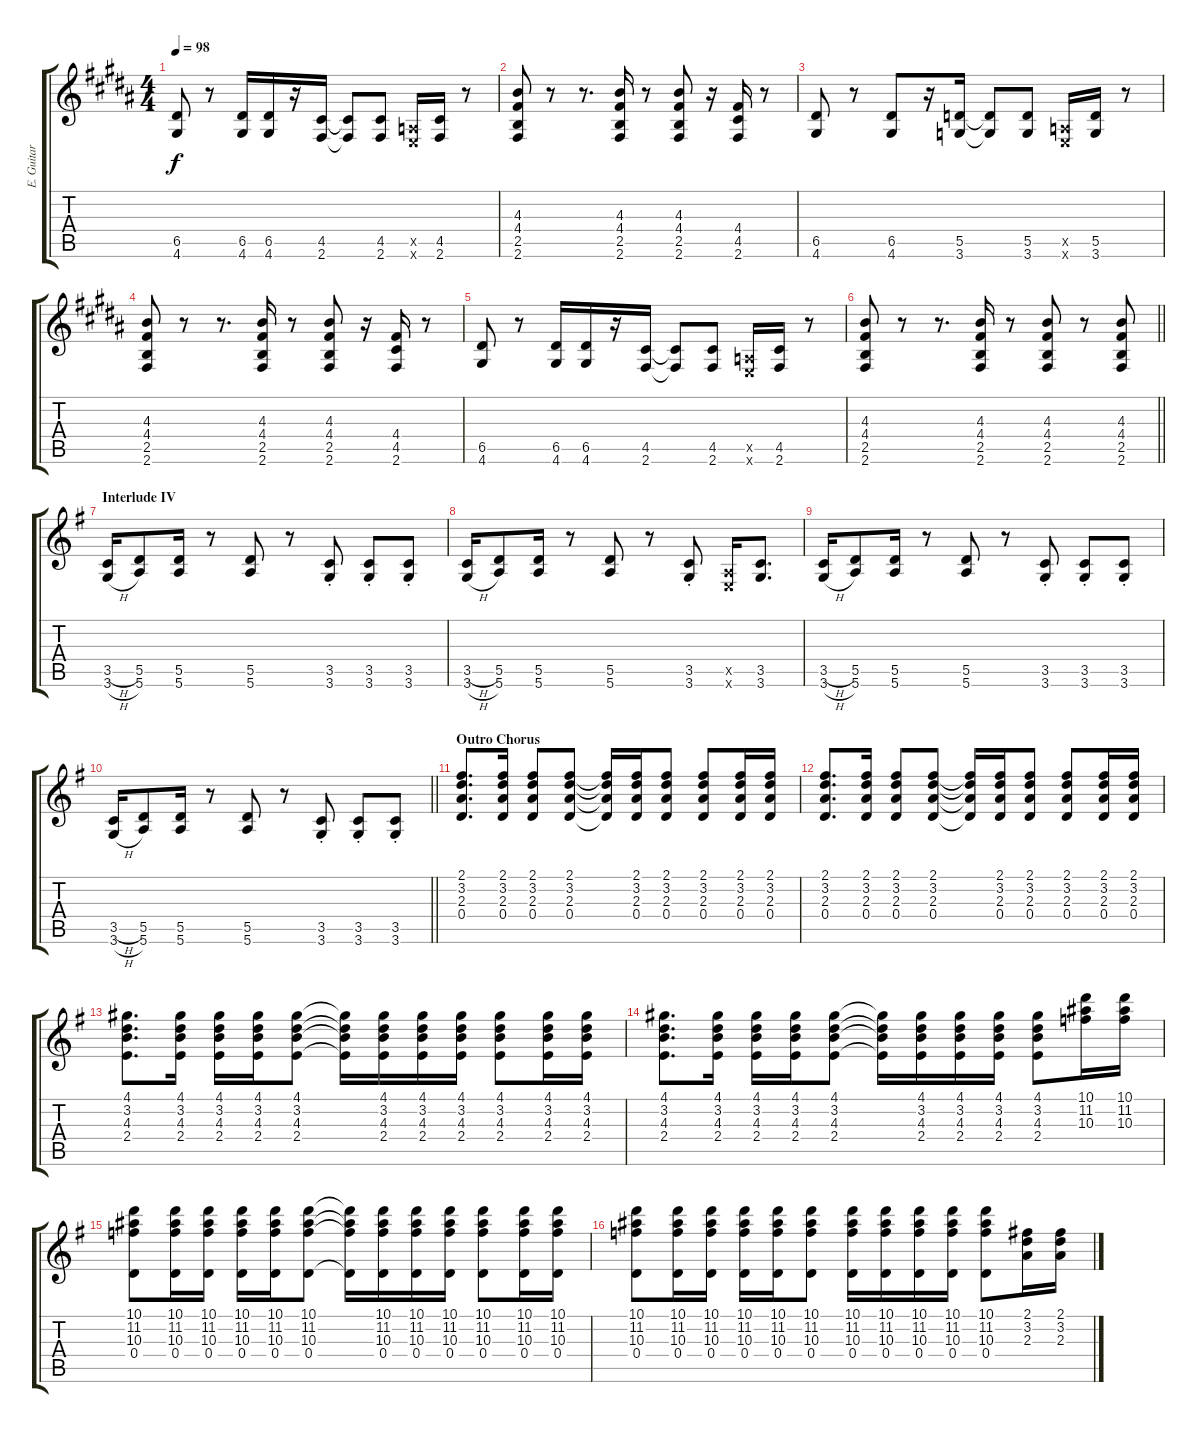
\track ("E. Guitar II" "E. Guitar ") {instrument overdrivenguitar}
\staff {score tabs}
\tuning (E4 B3 G3 D3 A2 E2) {hide}
\ts (4 4)
\tempo 98
\clef g2
\ks b
(6.5 4.6).8{dy f} r.8 (6.5 4.6).16 (6.5 4.6).16 r.16 (4.5 2.6).16 (4.5{t} 2.6{t}).8 (4.5 2.6).8 (0.5{x} 0.6{x}).16 (4.5 2.6).16 r.8 |
(4.3 4.4 2.5 2.6).8 r.8 r.8{d} (4.3 4.4 2.5 2.6).16 r.8 (4.3 4.4 2.5 2.6).8 r.16 (4.4 4.5 2.6).16 r.8 |
(6.5 4.6).8 r.8 (6.5 4.6).8 r.16 (5.5 3.6).16 (5.5{t} 3.6{t}).8 (5.5 3.6).8 (0.5{x} 0.6{x}).16 (5.5 3.6).16 r.8 |
(4.3 4.4 2.5 2.6).8 r.8 r.8{d} (4.3 4.4 2.5 2.6).16 r.8 (4.3 4.4 2.5 2.6).8 r.16 (4.4 4.5 2.6).16 r.8 |
(6.5 4.6).8 r.8 (6.5 4.6).16 (6.5 4.6).16 r.16 (4.5 2.6).16 (4.5{t} 2.6{t}).8 (4.5 2.6).8 (0.5{x} 0.6{x}).16 (4.5 2.6).16 r.8 |
\barLineRight lightlight
(4.3 4.4 2.5 2.6).8 r.8 r.8{d} (4.3 4.4 2.5 2.6).16 r.8 (4.3 4.4 2.5 2.6).8 r.8 (4.3 4.4 2.5 2.6).8 |
\section ("" "Interlude IV")
\ks g
(3.5{h} 3.6{h}).16 (5.5 5.6).8 (5.5 5.6).16 r.8 (5.5 5.6).8 r.8 (3.5{st} 3.6{st}).8 (3.5{st} 3.6{st}).8 (3.5{st} 3.6{st}).8 |
(3.5{h} 3.6{h}).16 (5.5 5.6).8 (5.5 5.6).16 r.8 (5.5 5.6).8 r.8 (3.5{st} 3.6{st}).8 (0.5{x} 0.6{x}).16 (3.5 3.6).8{d} |
(3.5{h} 3.6{h}).16 (5.5 5.6).8 (5.5 5.6).16 r.8 (5.5 5.6).8 r.8 (3.5{st} 3.6{st}).8 (3.5{st} 3.6{st}).8 (3.5{st} 3.6{st}).8 |
\barLineRight lightlight
(3.5{h} 3.6{h}).16 (5.5 5.6).8 (5.5 5.6).16 r.8 (5.5 5.6).8 r.8 (3.5{st} 3.6{st}).8 (3.5{st} 3.6{st}).8 (3.5{st} 3.6{st}).8 |
\section ("" "Outro Chorus")
(2.1 3.2 2.3 0.4).8{d} (2.1 3.2 2.3 0.4).16 (2.1 3.2 2.3 0.4).8 (2.1 3.2 2.3 0.4).8 (2.1{t} 3.2{t} 2.3{t} 0.4{t}).16 (2.1 3.2 2.3 0.4).16 (2.1 3.2 2.3 0.4).8 (2.1 3.2 2.3 0.4).8 (2.1 3.2 2.3 0.4).16 (2.1 3.2 2.3 0.4).16 |
(2.1 3.2 2.3 0.4).8{d} (2.1 3.2 2.3 0.4).16 (2.1 3.2 2.3 0.4).8 (2.1 3.2 2.3 0.4).8 (2.1{t} 3.2{t} 2.3{t} 0.4{t}).16 (2.1 3.2 2.3 0.4).16 (2.1 3.2 2.3 0.4).8 (2.1 3.2 2.3 0.4).8 (2.1 3.2 2.3 0.4).16 (2.1 3.2 2.3 0.4).16 |
(4.1 3.2 4.3 2.4).8{d} (4.1 3.2 4.3 2.4).16 (4.1 3.2 4.3 2.4).16 (4.1 3.2 4.3 2.4).16 (4.1 3.2 4.3 2.4).8 (4.1{t} 3.2{t} 4.3{t} 2.4{t}).16 (4.1 3.2 4.3 2.4).16 (4.1 3.2 4.3 2.4).16 (4.1 3.2 4.3 2.4).16 (4.1 3.2 4.3 2.4).8 (4.1 3.2 4.3 2.4).16 (4.1 3.2 4.3 2.4).16 |
(4.1 3.2 4.3 2.4).8{d} (4.1 3.2 4.3 2.4).16 (4.1 3.2 4.3 2.4).16 (4.1 3.2 4.3 2.4).16 (4.1 3.2 4.3 2.4).8 (4.1{t} 3.2{t} 4.3{t} 2.4{t}).16 (4.1 3.2 4.3 2.4).16 (4.1 3.2 4.3 2.4).16 (4.1 3.2 4.3 2.4).16 (4.1 3.2 4.3 2.4).8 (10.1 11.2 10.3).16 (10.1 11.2 10.3).16 |
(10.1 11.2 10.3 0.4).8 (10.1 11.2 10.3 0.4).16 (10.1 11.2 10.3 0.4).16 (10.1 11.2 10.3 0.4).16 (10.1 11.2 10.3 0.4).16 (10.1 11.2 10.3 0.4).8 (10.1{t} 11.2{t} 10.3{t} 0.4{t}).16 (10.1 11.2 10.3 0.4).16 (10.1 11.2 10.3 0.4).16 (10.1 11.2 10.3 0.4).16 (10.1 11.2 10.3 0.4).8 (10.1 11.2 10.3 0.4).16 (10.1 11.2 10.3 0.4).16 |
(10.1 11.2 10.3 0.4).8 (10.1 11.2 10.3 0.4).16 (10.1 11.2 10.3 0.4).16 (10.1 11.2 10.3 0.4).16 (10.1 11.2 10.3 0.4).16 (10.1 11.2 10.3 0.4).8 (10.1 11.2 10.3 0.4).16 (10.1 11.2 10.3 0.4).16 (10.1 11.2 10.3 0.4).16 (10.1 11.2 10.3 0.4).16 (10.1 11.2 10.3 0.4).8 (2.1 3.2 2.3).16 (2.1 3.2 2.3).16
